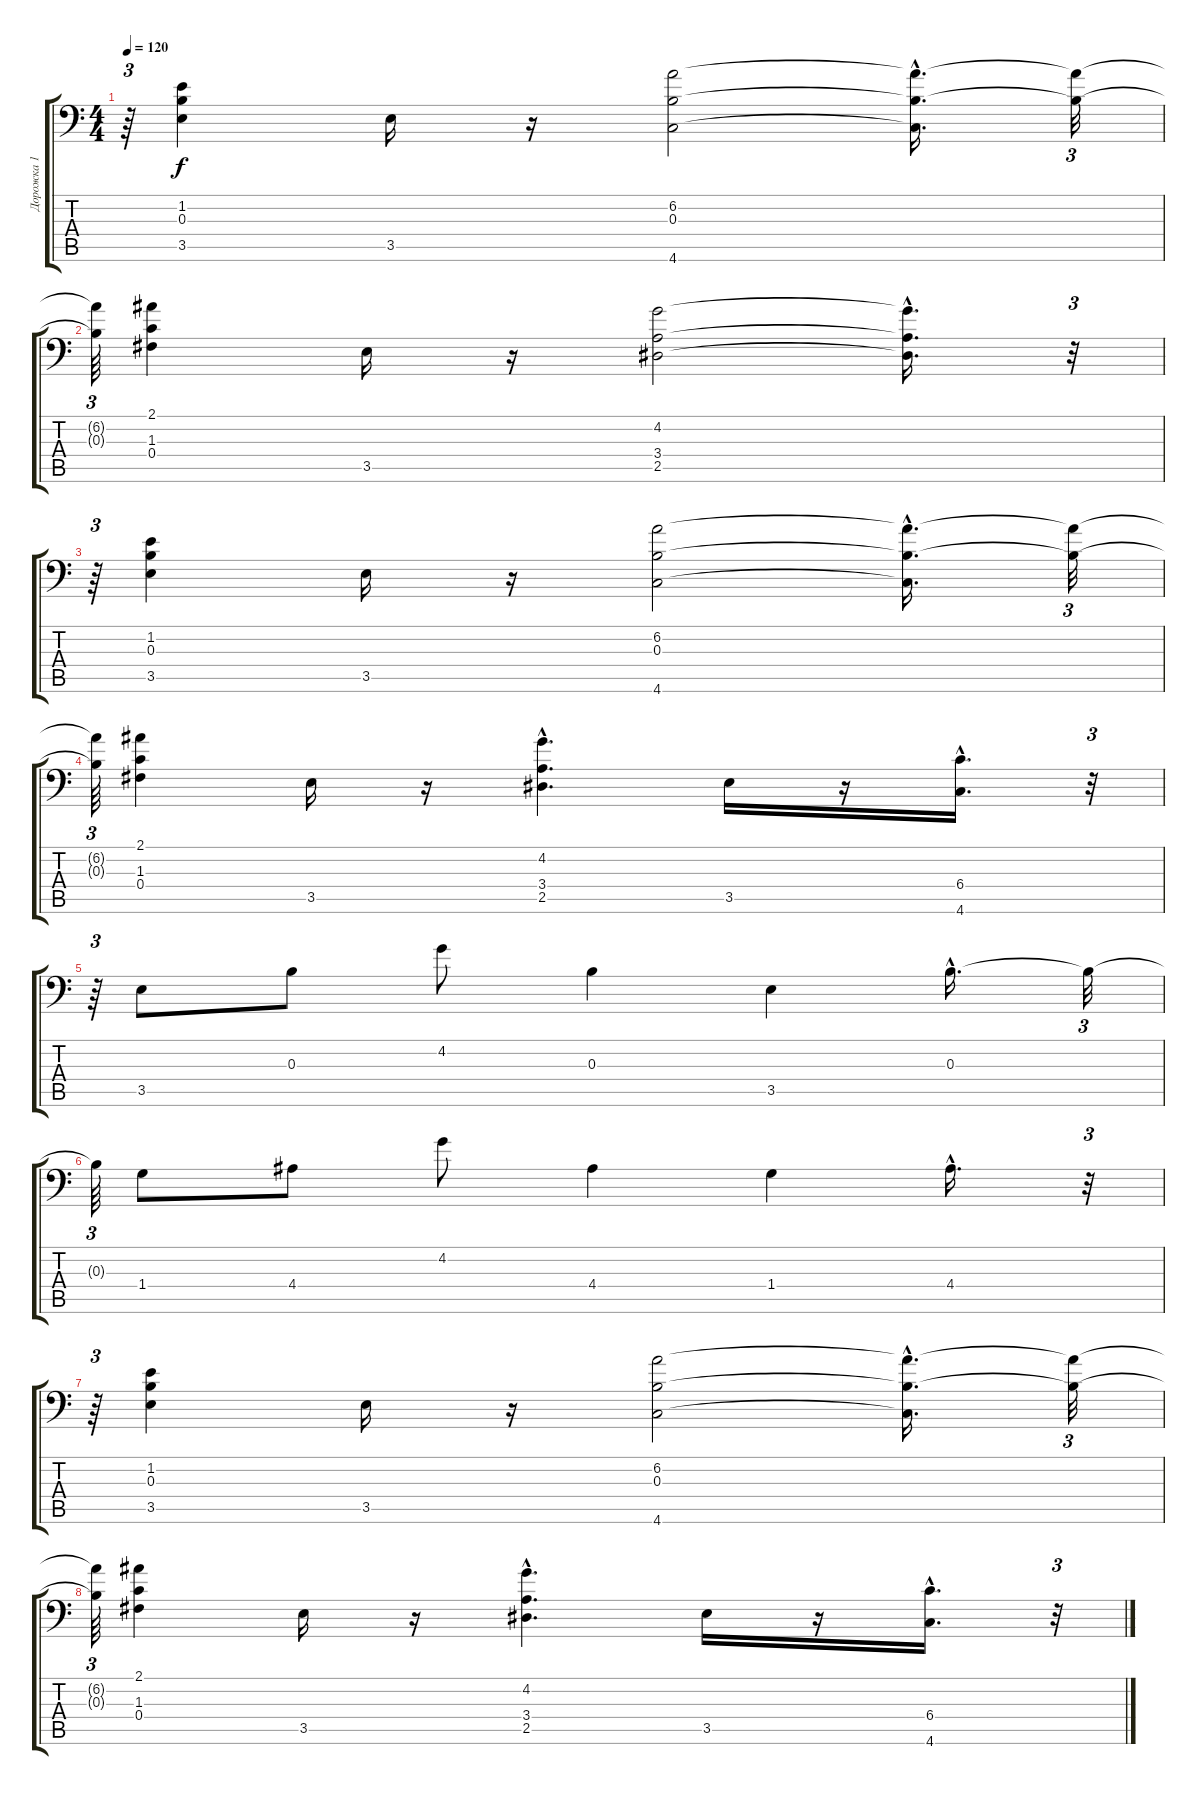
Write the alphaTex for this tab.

\track ("Дорожка 1" "Дорожка 1") {instrument distortionguitar}
\staff {score tabs}
\tuning (Ab3 Eb3 B2 Gb2 Db2 Ab1) {hide}
\ts (4 4)
\tempo 120
\clef f4
\ks c
r.64{tu (3 2) dy f} (1.2 0.3 3.5).4 3.5.16 r.16 (6.2 0.3 4.6).2 (6.2{hac t} 0.3{hac t} 4.6{hac t}).16{d} (6.2{t} 0.3{t}).32{tu (3 2)} |
(6.2{t} 0.3{t}).64{tu (3 2)} (2.1 1.3 0.4).4 3.5.16 r.16 (4.2 3.4 2.5).2 (4.2{hac t} 3.4{hac t} 2.5{hac t}).16{d} r.32{tu (3 2)} |
r.64{tu (3 2)} (1.2 0.3 3.5).4 3.5.16 r.16 (6.2 0.3 4.6).2 (6.2{hac t} 0.3{hac t} 4.6{hac t}).16{d} (6.2{t} 0.3{t}).32{tu (3 2)} |
(6.2{t} 0.3{t}).64{tu (3 2)} (2.1 1.3 0.4).4 3.5.16 r.16 (4.2{hac} 3.4{hac} 2.5{hac}).4{d} 3.5.16 r.16 (6.4{hac} 4.6{hac}).16{d} r.32{tu (3 2)} |
r.64{tu (3 2)} 3.5.8 0.3.8 4.2.8 0.3.4 3.5.4 0.3{hac}.16{d} 0.3{t}.32{tu (3 2)} |
0.3{t}.64{tu (3 2)} 1.4.8 4.4.8 4.2.8 4.4.4 1.4.4 4.4{hac}.16{d} r.32{tu (3 2)} |
r.64{tu (3 2)} (1.2 0.3 3.5).4 3.5.16 r.16 (6.2 0.3 4.6).2 (6.2{hac t} 0.3{hac t} 4.6{hac t}).16{d} (6.2{t} 0.3{t}).32{tu (3 2)} |
(6.2{t} 0.3{t}).64{tu (3 2)} (2.1 1.3 0.4).4 3.5.16 r.16 (4.2{hac} 3.4{hac} 2.5{hac}).4{d} 3.5.16 r.16 (6.4{hac} 4.6{hac}).16{d} r.32{tu (3 2)}
